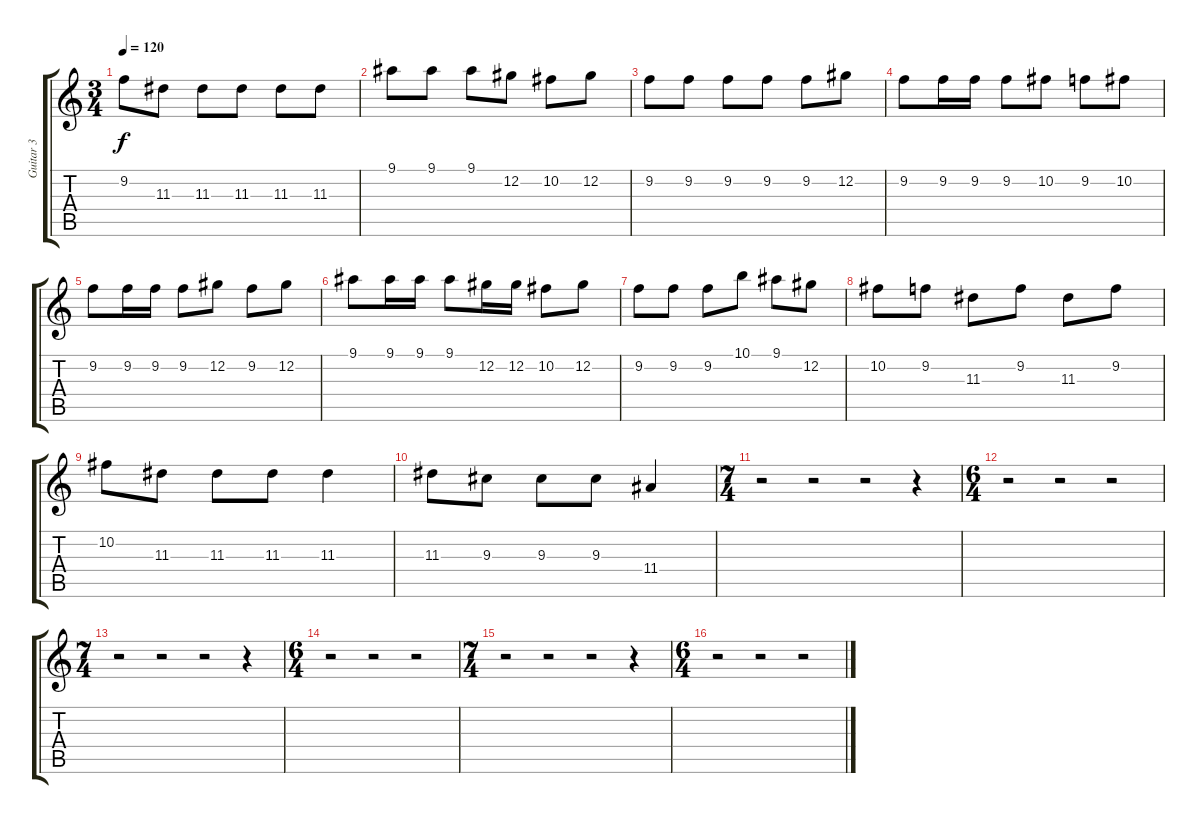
\track ("Guitar 3" "Guitar 3") {instrument lead6voice}
\staff {score tabs}
\tuning (Db5 Ab4 E4 B3 Gb3 Db3) {hide}
\ts (3 4)
\tempo 120
\clef g2
\ks c
9.2.8{dy f} 11.3.8 11.3.8 11.3.8 11.3.8 11.3.8 |
9.1.8 9.1.8 9.1.8 12.2.8 10.2.8 12.2.8 |
9.2.8 9.2.8 9.2.8 9.2.8 9.2.8 12.2.8 |
9.2.8 9.2.16 9.2.16 9.2.8 10.2.8 9.2.8 10.2.8 |
9.2.8 9.2.16 9.2.16 9.2.8 12.2.8 9.2.8 12.2.8 |
9.1.8 9.1.16 9.1.16 9.1.8 12.2.16 12.2.16 10.2.8 12.2.8 |
9.2.8 9.2.8 9.2.8 10.1.8 9.1.8 12.2.8 |
10.2.8 9.2.8 11.3.8 9.2.8 11.3.8 9.2.8 |
10.2.8 11.3.8 11.3.8 11.3.8 11.3.4 |
11.3.8 9.3.8 9.3.8 9.3.8 11.4.4 |
\ts (7 4)
r.2 r.2 r.2 r.4 |
\ts (6 4)
r.2 r.2 r.2 |
\ts (7 4)
r.2 r.2 r.2 r.4 |
\ts (6 4)
r.2 r.2 r.2 |
\ts (7 4)
r.2 r.2 r.2 r.4 |
\ts (6 4)
r.2 r.2 r.2
